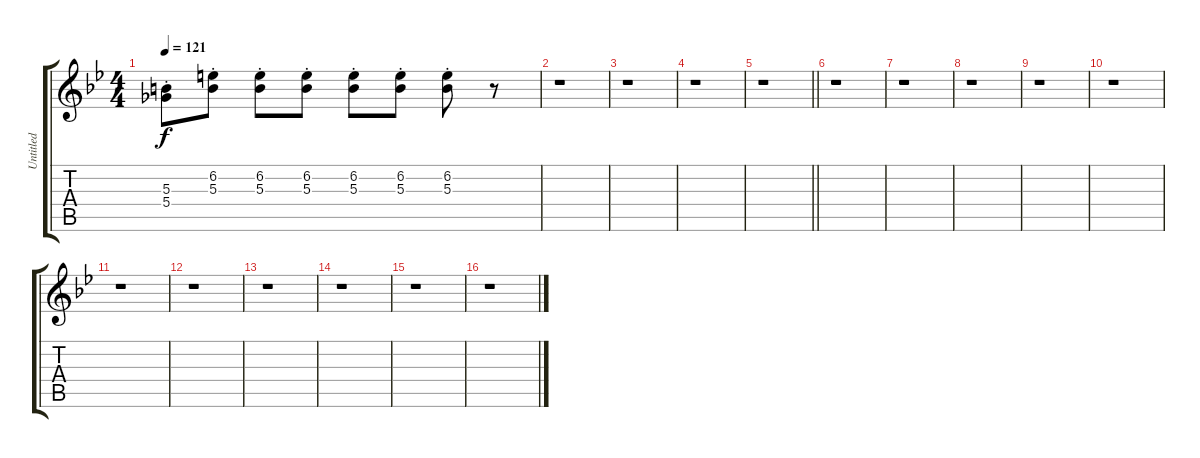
\track ("Untitled" "Untitled") {instrument distortionguitar}
\staff {score tabs}
\tuning (Eb4 Bb3 Gb3 Db3 Ab2 Db2) {hide}
\ts (4 4)
\tempo 121
\clef g2
\ks bb
(5.3{st} 5.4{st}).8{dy f} (6.2{st} 5.3{st}).8 (6.2{st} 5.3{st}).8 (6.2{st} 5.3{st}).8 (6.2{st} 5.3{st}).8 (6.2{st} 5.3{st}).8 (6.2{st} 5.3{st}).8 r.8 |
r.1 |
r.1 |
r.1 |
\barLineRight lightlight
r.1 |
r.1 |
r.1 |
r.1 |
r.1 |
r.1 |
r.1 |
r.1 |
r.1 |
r.1 |
r.1 |
r.1
